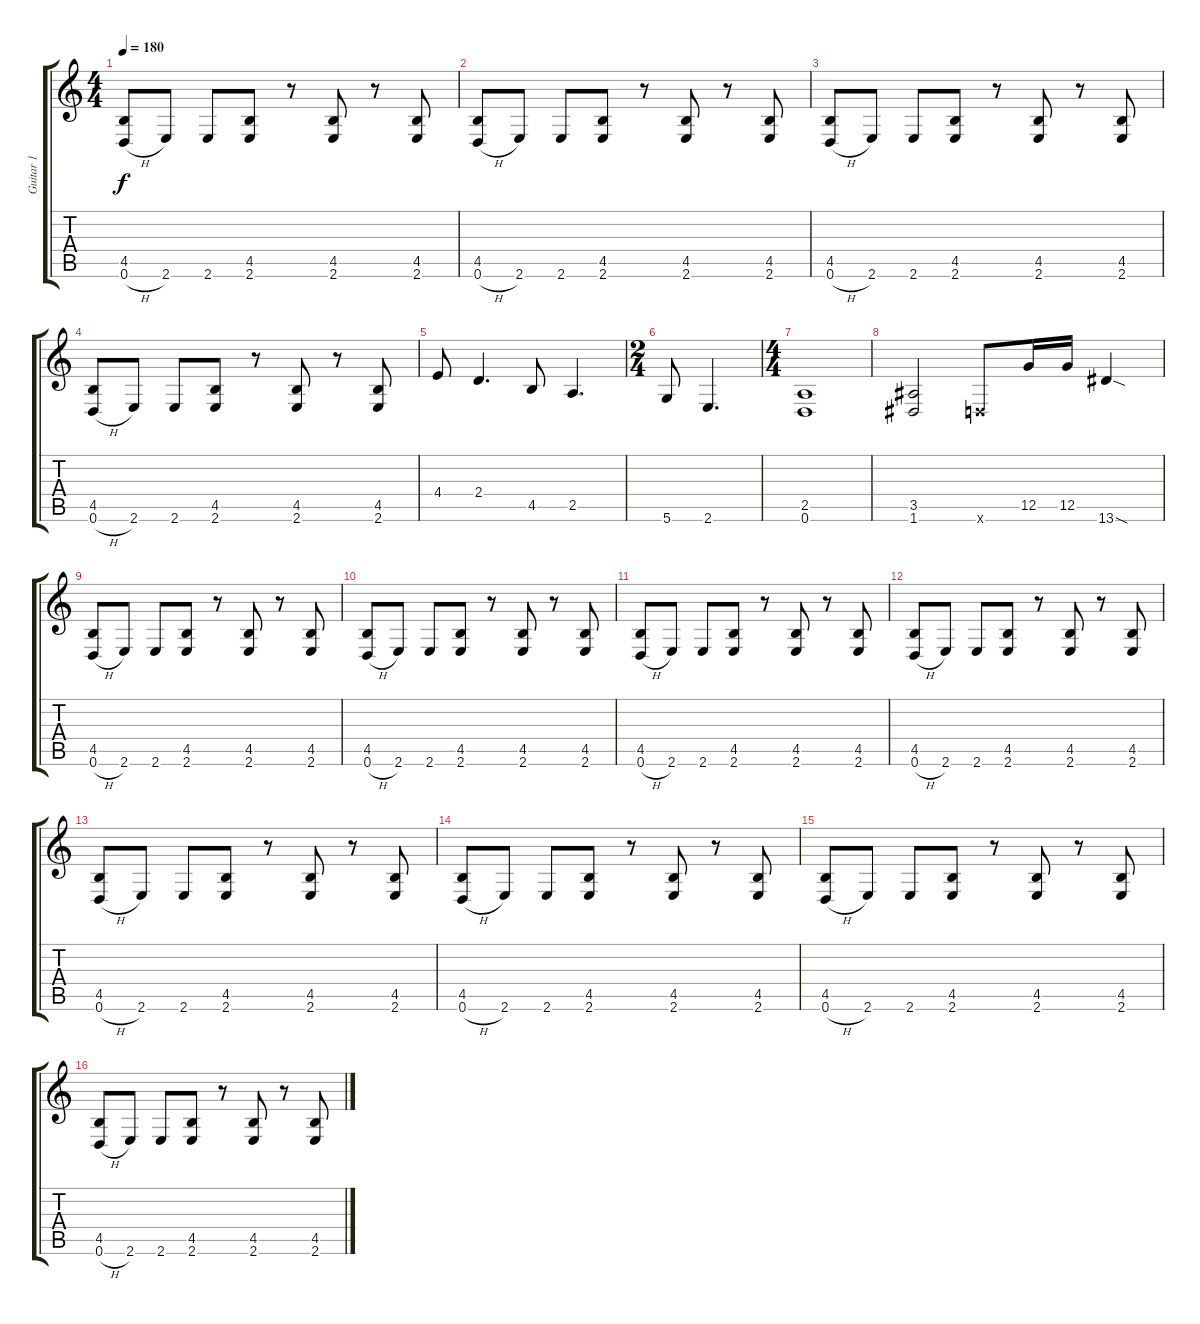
\track ("Guitar 1" "Guitar 1") {instrument distortionguitar}
\staff {score tabs}
\tuning (D4 A3 F3 C3 G2 D2) {hide}
\ts (4 4)
\tempo 180
\clef g2
\ks c
(4.5 0.6{h}).8{dy f} 2.6.8 2.6.8 (4.5 2.6).8 r.8 (4.5 2.6).8 r.8 (4.5 2.6).8 |
(4.5 0.6{h}).8 2.6.8 2.6.8 (4.5 2.6).8 r.8 (4.5 2.6).8 r.8 (4.5 2.6).8 |
(4.5 0.6{h}).8 2.6.8 2.6.8 (4.5 2.6).8 r.8 (4.5 2.6).8 r.8 (4.5 2.6).8 |
(4.5 0.6{h}).8 2.6.8 2.6.8 (4.5 2.6).8 r.8 (4.5 2.6).8 r.8 (4.5 2.6).8 |
4.4.8 2.4.4{d} 4.5.8 2.5.4{d} |
\ts (2 4)
5.6.8 2.6.4{d} |
\ts (4 4)
(2.5 0.6).1 |
(3.5 1.6).2 0.6{x}.8 12.5.16 12.5.16 13.6{sod}.4 |
(4.5 0.6{h}).8 2.6.8 2.6.8 (4.5 2.6).8 r.8 (4.5 2.6).8 r.8 (4.5 2.6).8 |
(4.5 0.6{h}).8 2.6.8 2.6.8 (4.5 2.6).8 r.8 (4.5 2.6).8 r.8 (4.5 2.6).8 |
(4.5 0.6{h}).8 2.6.8 2.6.8 (4.5 2.6).8 r.8 (4.5 2.6).8 r.8 (4.5 2.6).8 |
(4.5 0.6{h}).8 2.6.8 2.6.8 (4.5 2.6).8 r.8 (4.5 2.6).8 r.8 (4.5 2.6).8 |
(4.5 0.6{h}).8 2.6.8 2.6.8 (4.5 2.6).8 r.8 (4.5 2.6).8 r.8 (4.5 2.6).8 |
(4.5 0.6{h}).8 2.6.8 2.6.8 (4.5 2.6).8 r.8 (4.5 2.6).8 r.8 (4.5 2.6).8 |
(4.5 0.6{h}).8 2.6.8 2.6.8 (4.5 2.6).8 r.8 (4.5 2.6).8 r.8 (4.5 2.6).8 |
(4.5 0.6{h}).8 2.6.8 2.6.8 (4.5 2.6).8 r.8 (4.5 2.6).8 r.8 (4.5 2.6).8
